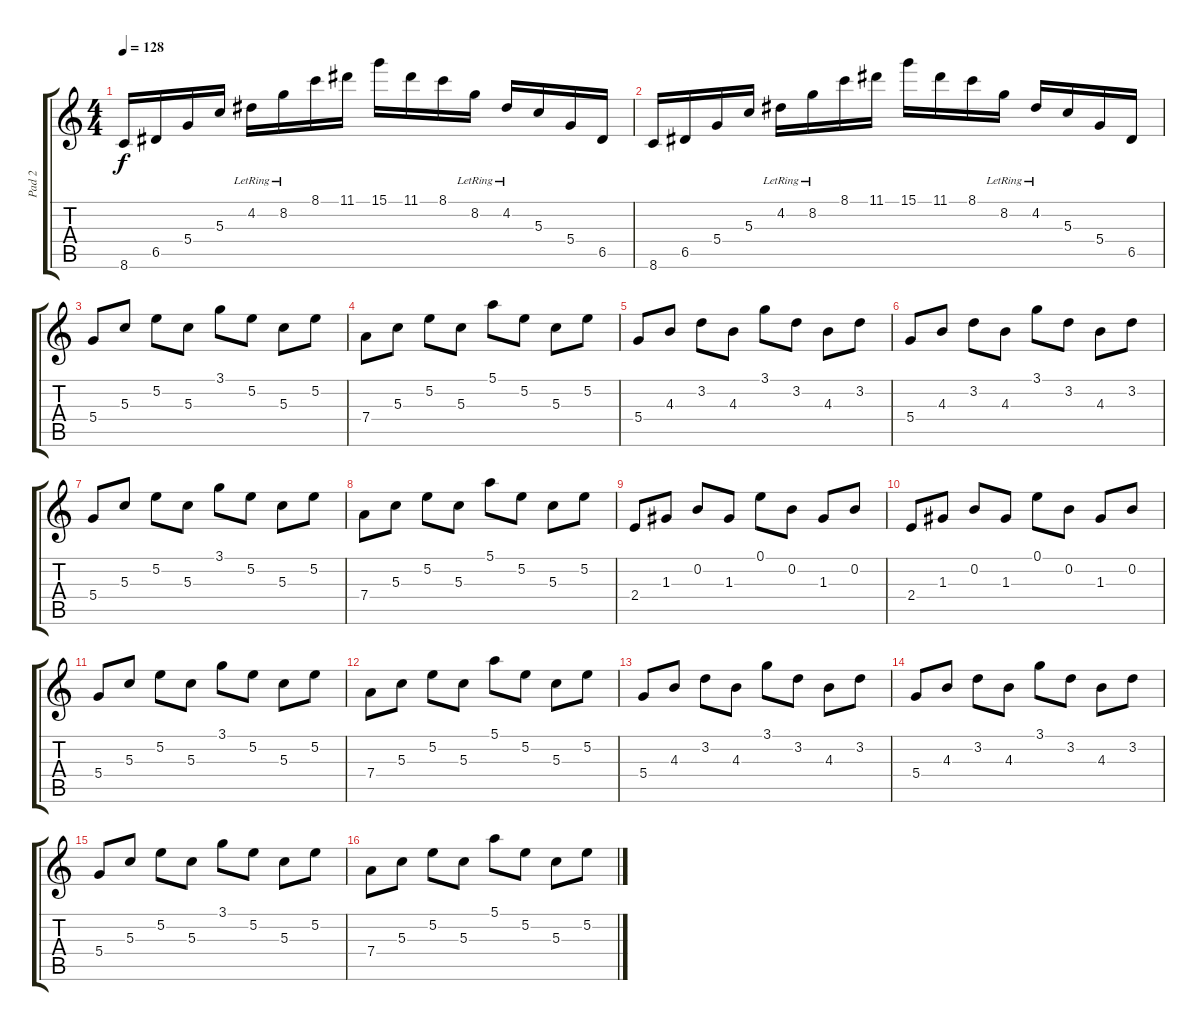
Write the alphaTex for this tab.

\track ("Pad 2" "Pad 2") {instrument banjo}
\staff {score tabs}
\tuning (E4 B3 G3 D3 A2 E2) {hide}
\displaytranspose 12
\ts (4 4)
\tempo 128
\clef g2
\ks c
8.6.16{dy f} 6.5.16 5.4.16 5.3.16 4.2{lr}.16 8.2{lr}.16 8.1.16 11.1.16 15.1.16 11.1.16 8.1.16 8.2{lr}.16 4.2{lr}.16 5.3.16 5.4.16 6.5.16 |
8.6.16 6.5.16 5.4.16 5.3.16 4.2{lr}.16 8.2{lr}.16 8.1.16 11.1.16 15.1.16 11.1.16 8.1.16 8.2{lr}.16 4.2{lr}.16 5.3.16 5.4.16 6.5.16 |
5.4.8 5.3.8 5.2.8 5.3.8 3.1.8 5.2.8 5.3.8 5.2.8 |
7.4.8 5.3.8 5.2.8 5.3.8 5.1.8 5.2.8 5.3.8 5.2.8 |
5.4.8 4.3.8 3.2.8 4.3.8 3.1.8 3.2.8 4.3.8 3.2.8 |
5.4.8 4.3.8 3.2.8 4.3.8 3.1.8 3.2.8 4.3.8 3.2.8 |
5.4.8 5.3.8 5.2.8 5.3.8 3.1.8 5.2.8 5.3.8 5.2.8 |
7.4.8 5.3.8 5.2.8 5.3.8 5.1.8 5.2.8 5.3.8 5.2.8 |
2.4.8 1.3.8 0.2.8 1.3.8 0.1.8 0.2.8 1.3.8 0.2.8 |
2.4.8 1.3.8 0.2.8 1.3.8 0.1.8 0.2.8 1.3.8 0.2.8 |
5.4.8 5.3.8 5.2.8 5.3.8 3.1.8 5.2.8 5.3.8 5.2.8 |
7.4.8 5.3.8 5.2.8 5.3.8 5.1.8 5.2.8 5.3.8 5.2.8 |
5.4.8 4.3.8 3.2.8 4.3.8 3.1.8 3.2.8 4.3.8 3.2.8 |
5.4.8 4.3.8 3.2.8 4.3.8 3.1.8 3.2.8 4.3.8 3.2.8 |
5.4.8 5.3.8 5.2.8 5.3.8 3.1.8 5.2.8 5.3.8 5.2.8 |
7.4.8 5.3.8 5.2.8 5.3.8 5.1.8 5.2.8 5.3.8 5.2.8
